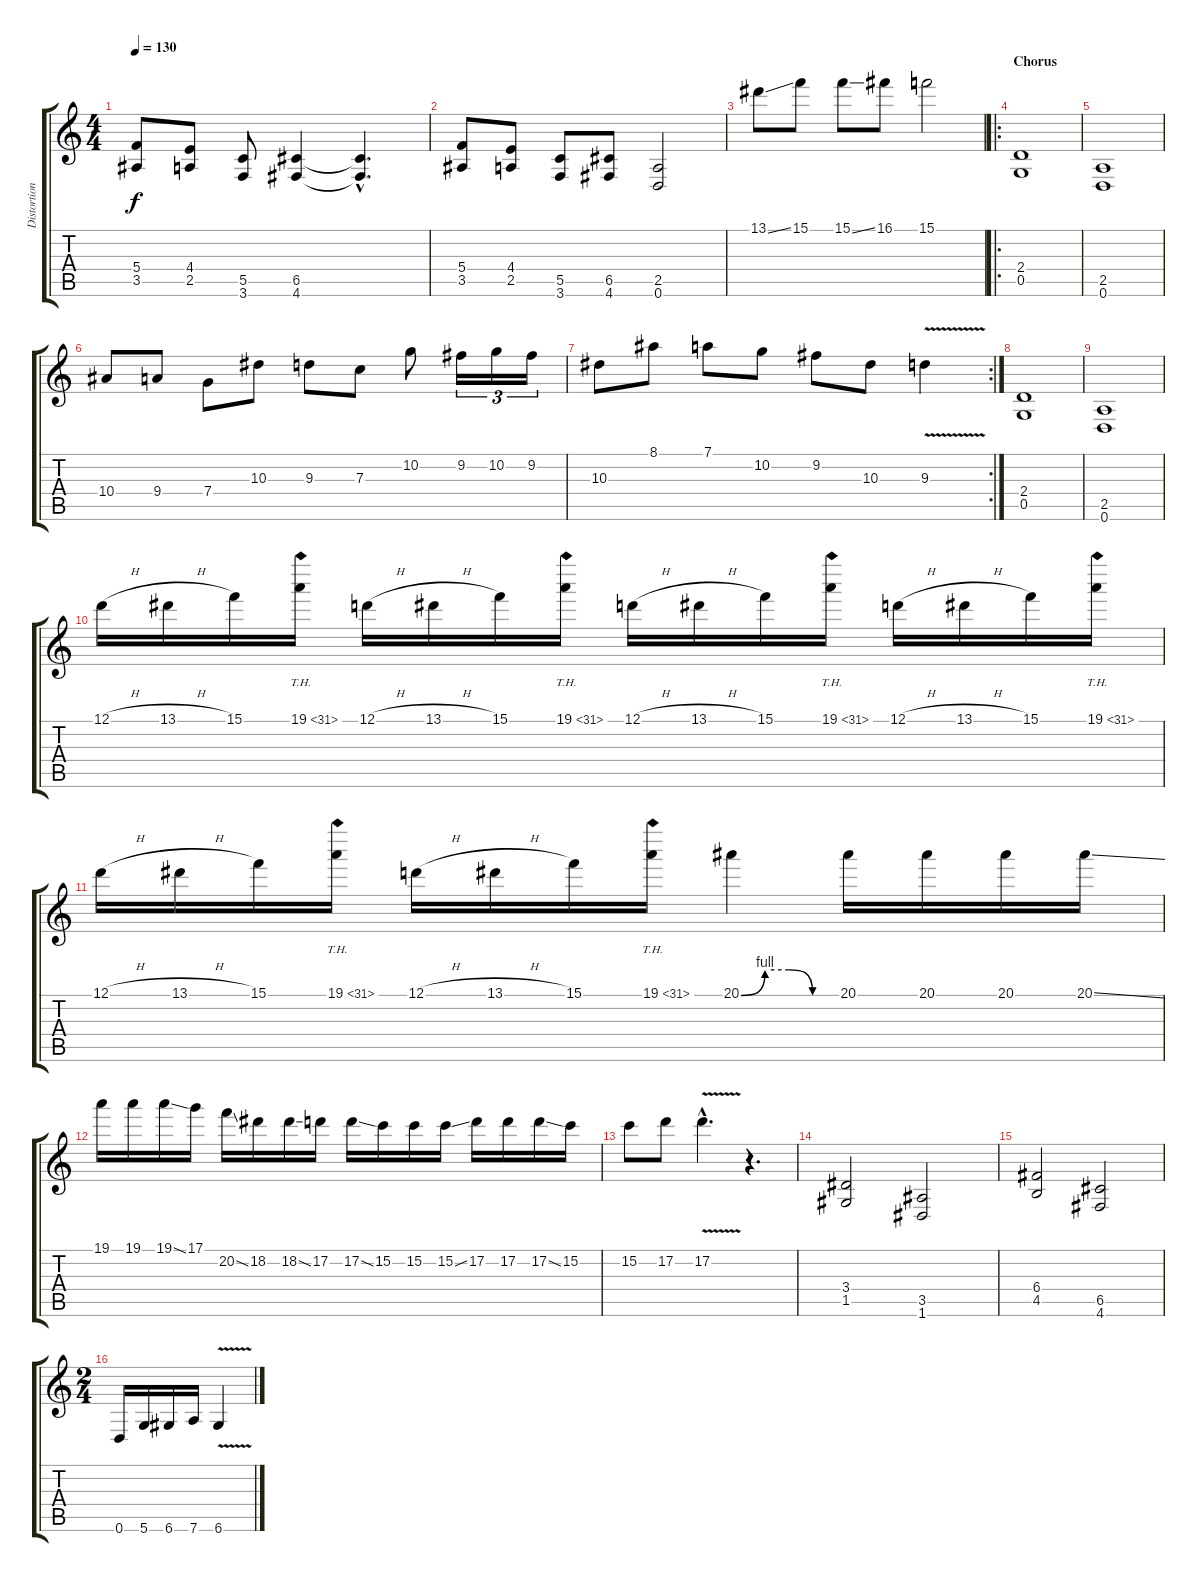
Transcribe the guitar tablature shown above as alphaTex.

\track ("Distortion Guitar2" "Distortion") {instrument distortionguitar}
\staff {score tabs}
\tuning (D4 A3 F3 C3 G2 D2) {hide}
\ts (4 4)
\tempo 130
\clef g2
\ks c
(5.4 3.5).8{dy f} (4.4 2.5).8 (5.5 3.6).8 (6.5 4.6).4 (6.5{hac t} 4.6{hac t}).4{d} |
(5.4 3.5).8 (4.4 2.5).8 (5.5 3.6).8 (6.5 4.6).8 (2.5 0.6).2 |
13.1{ss}.8 15.1.8 15.1{ss}.8 16.1.8 15.1.2 |
\ro
\section ("" "Chorus")
(2.4 0.5).1 |
(2.5 0.6).1 |
10.4.8 9.4.8 7.4.8 10.3.8 9.3.8 7.3.8 10.2.8 9.2.16{tu (3 2)} 10.2.16{tu (3 2)} 9.2.16{tu (3 2)} |
\rc 2
10.3.8 8.1.8 7.1.8 10.2.8 9.2.8 10.3.8 9.3{v}.4 |
(2.4 0.5).1 |
(2.5 0.6).1 |
12.1{h}.16 13.1{h}.16 15.1.16 19.1{th 12}.16 12.1{h}.16 13.1{h}.16 15.1.16 19.1{th 12}.16 12.1{h}.16 13.1{h}.16 15.1.16 19.1{th 12}.16 12.1{h}.16 13.1{h}.16 15.1.16 19.1{th 12}.16 |
12.1{h}.16 13.1{h}.16 15.1.16 19.1{th 12}.16 12.1{h}.16 13.1{h}.16 15.1.16 19.1{th 12}.16 20.1{be (custom 0 0 15 4 30 4 45 0 60 0)}.4 20.1.16 20.1.16 20.1.16 20.1{ss}.16 |
19.1.16 19.1.16 19.1{ss}.16 17.1.16 20.2{ss}.16 18.2.16 18.2{ss}.16 17.2.16 17.2{ss}.16 15.2.16 15.2.16 15.2{ss}.16 17.2.16 17.2.16 17.2{ss}.16 15.2.16 |
15.2.8 17.2.8 17.2{v hac}.4{d} r.4{d} |
(3.4 1.5).2 (3.5 1.6).2 |
(6.4 4.5).2 (6.5 4.6).2 |
\ts (2 4)
0.6.16 5.6.16 6.6.16 7.6.16 6.6{v}.4
